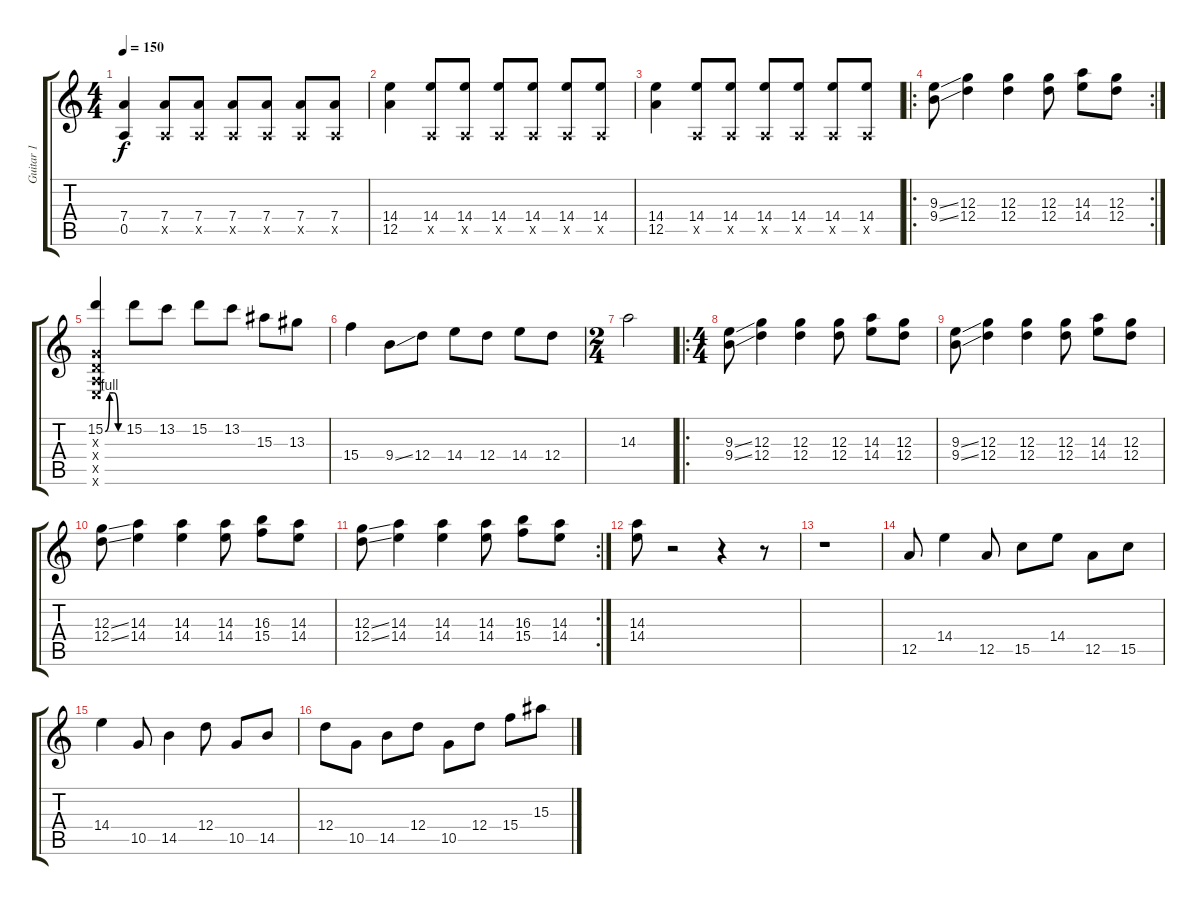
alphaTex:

\track ("Guitar 1" "Guitar 1") {instrument distortionguitar}
\staff {score tabs}
\tuning (E4 B3 G3 D3 A2 E2) {hide}
\ts (4 4)
\tempo 150
\clef g2
\ks c
(7.4 0.5).4{dy f} (7.4 0.5{x}).8 (7.4 0.5{x}).8 (7.4 0.5{x}).8 (7.4 0.5{x}).8 (7.4 0.5{x}).8 (7.4 0.5{x}).8 |
(14.4 12.5).4 (14.4 0.5{x}).8 (14.4 0.5{x}).8 (14.4 0.5{x}).8 (14.4 0.5{x}).8 (14.4 0.5{x}).8 (14.4 0.5{x}).8 |
(14.4 12.5).4 (14.4 0.5{x}).8 (14.4 0.5{x}).8 (14.4 0.5{x}).8 (14.4 0.5{x}).8 (14.4 0.5{x}).8 (14.4 0.5{x}).8 |
\ro
\rc 2
(9.3{ss} 9.4{ss}).8 (12.3 12.4).4 (12.3 12.4).4 (12.3 12.4).8 (14.3 14.4).8 (12.3 12.4).8 |
(15.2{be (custom 0 0 15 4 30 4 45 0 60 0)} 0.3{x} 0.4{x} 0.5{x} 0.6{x}).4 15.2.8 13.2.8 15.2.8 13.2.8 15.3.8 13.3.8 |
15.4.4 9.4{ss}.8 12.4.8 14.4.8 12.4.8 14.4.8 12.4.8 |
\ts (2 4)
14.3.2 |
\ro
\ts (4 4)
(9.3{ss} 9.4{ss}).8 (12.3 12.4).4 (12.3 12.4).4 (12.3 12.4).8 (14.3 14.4).8 (12.3 12.4).8 |
(9.3{ss} 9.4{ss}).8 (12.3 12.4).4 (12.3 12.4).4 (12.3 12.4).8 (14.3 14.4).8 (12.3 12.4).8 |
(12.3{ss} 12.4{ss}).8 (14.3 14.4).4 (14.3 14.4).4 (14.3 14.4).8 (16.3 15.4).8 (14.3 14.4).8 |
\rc 2
(12.3{ss} 12.4{ss}).8 (14.3 14.4).4 (14.3 14.4).4 (14.3 14.4).8 (16.3 15.4).8 (14.3 14.4).8 |
(14.3 14.4).8 r.2 r.4 r.8 |
r.1 |
12.5.8 14.4.4 12.5.8 15.5.8 14.4.8 12.5.8 15.5.8 |
14.4.4 10.5.8 14.5.4 12.4.8 10.5.8 14.5.8 |
12.4.8 10.5.8 14.5.8 12.4.8 10.5.8 12.4.8 15.4.8 15.3.8
